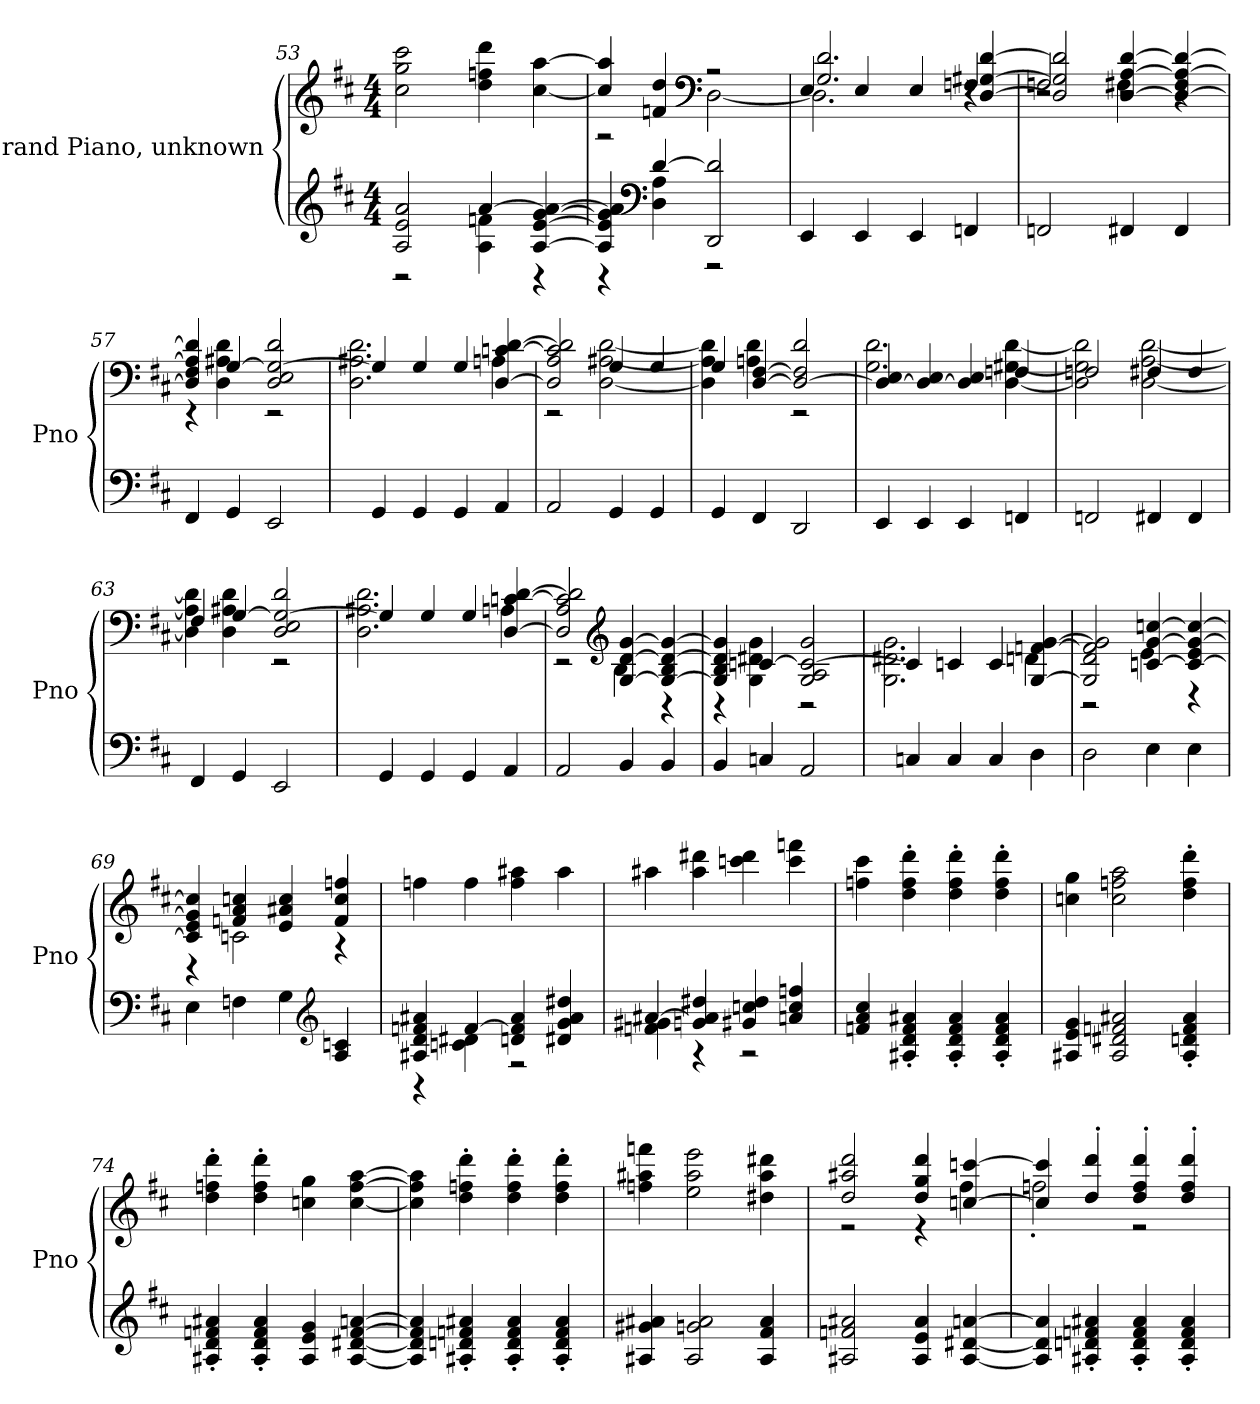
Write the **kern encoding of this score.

**kern	**kern
*part1	*part1
*staff2	*staff1
*I"Grand Piano, unknown	*
*I'Pno	*
!!LO:PB:g=z
*clefG2	*clefG2
*k[f#c#]	*k[f#c#]
*M4/4	*M4/4
=53	=53
*^	*
2A/ 2e/ 2a/	2r	2cc#\ 2gg\ 2ccc#\
[4a/	4A\ 4fn\	4dd\ 4ffn\ 4ddd\
[4A/ [4e/ [4g/ 4a/_	4r	[4cc#\ [4aa\
=54	=54	=54
*	*	*^
4A/] 4e/] 4g/] 4a/]	4r	4cc#/] 4aa/]	2r
*clefF4	*	*	*
[4d/	4D\ 4A\	4fn/ 4dd/	.
*	*	*clefF4	*
2DD/ 2d/]	2r	2r	[2D\
*v	*v	*	*
=55	=55	=55
*	*	*^
4EE/	4E/	2.D\]	2.G/ 2.d/
4EE/	4E/	.	.
4EE/	4E/	.	.
4FFn/	4Fn/	4r	[4D/ [4G#X/ [4d/
=56	=56	=56	=56
2FFn/	2Fn/	2r	2D/] 2G#/] 2d/]
4FF#X/	[4D/ [4A/ [4d/	4F#X\	2r
4FF#/	4D/_ 4F#/ 4A/_ 4d/_	4r	.
*	*	*v	*v
=57	=57	=57
4FF#/	4D/] 4F#/ 4A/] 4d/]	4r
4GG/	[4G/	4D\ 4A#X\ 4d\
2EE/	2D/ 2E/ 2G/_ 2d/	2r
!!LO:LB:g=z	!!
=58	=58	=58
4GG/	4G/]	2.D\ 2.A#X\ 2.d\
4GG/	4G/	.
4GG/	4G/	.
4AA/	[4D/ [4cn/ [4d/	4An\
=59	=59	=59
2AA/	2D/] 2A/ 2c/] 2d/]	2r
4GG/	4G/	[2D\ [2A#X\ [2d\
4GG/	4G/	.
=60	=60	=60
4GG/	4G/	4D\] 4A#\] 4d\]
4FF#/	[4D/ [4F#/	4An\ 4d\
2DD/	2D/_ 2F#/] 2d/	2r
=61	=61	=61
4EE/	4D/_ 4E/	2.G\ 2.d\
4EE/	4D/_ 4E/	.
4EE/	4D/] 4E/	.
4FFn/	4Fn/	[4D\ [4G#X\ [4d\
=62	=62	=62
2FFn/	2Fn/	2D\] 2G#\] 2d\]
4FF#X/	4F#X/	[2D\ [2A\ [2d\
4FF#/	4F#/	.
!!LO:LB:g=z	!!
=63	=63	=63
4FF#/	4F#/	4D\] 4A\] 4d\]
4GG/	[4G/	4D\ 4A#X\ 4d\
2EE/	2D/ 2E/ 2G/_ 2d/	2r
=64	=64	=64
4GG/	4G/]	2.D\ 2.A#X\ 2.d\
4GG/	4G/	.
4GG/	4G/	.
4AA/	[4D/ [4cn/ [4d/	4An\
=65	=65	=65
2AA/	2D/] 2A/ 2c/] 2d/]	2r
*	*clefG2	*
4BB/	[4G/ [4d/ [4g/	4B\
4BB/	4G/_ 4B/ 4d/_ 4g/_	4r
=66	=66	=66
4BB/	4G/] 4B/ 4d/] 4g/]	4r
4Cn/	[4cn/	4G\ 4d#X\ 4g\
2AA/	2G/ 2A/ 2c/_ 2g/	2r
=67	=67	=67
4Cn/	4c/]	2.G\ 2.d#X\ 2.g\
4C/	4cn/	.
4C/	4c/	.
4D\	[4G/ [4fn/ [4g/	4dn\
!!LO:LB:g=z	!!
=68	=68	=68
2D\	2G/] 2d/ 2f/] 2g/]	2r
4E\	[4cn/ [4g/ [4ccn/	4e\
4E\	4c/_ 4e/ 4g/_ 4cc/_	4r
=69	=69	=69
4E\	4c/] 4e/ 4g/] 4cc/]	4r
4Fn\	4fn/ 4a/ 4ccn/	2cn\
4G\	4e/ 4a#X/ 4cc/	.
*clefG2	*	*
4A/ 4cn/	4f/ 4cc/ 4ffn/	4r
*	*v	*v
=70	=70
*^	*
4A#X/ 4d/ 4fn/ 4a#X/	4r	4ffn\
[4f/	4cn\ 4d#X\	4ff\
4dn/ 4f/] 4a#/	2r	4ff\ 4aa#X\
4d#X/ 4g/ 4a#/ 4dd#X/	.	4aa#\
=71	=71	=71
[4a#X/	4fn\ 4g#X\	4aa#X\
4gn/ 4a#/] 4dd#X/	4r	4aa#\ 4ddd#X\
4g#X/ 4ccn/ 4dd#/	2r	4cccn\ 4ddd#\
4an/ 4cc/ 4ffn/	.	4ccc\ 4fffn\
*v	*v	*
=72	=72
4fn/ 4a/ 4cc#/	4ffn\ 4ccc#\
4A#X/' 4d/' 4f/' 4a#X/'	4dd\' 4ff\' 4ddd\'
4A#/' 4d/' 4f/' 4a#/'	4dd\' 4ff\' 4ddd\'
4A#/' 4d/' 4f/' 4a#/'	4dd\' 4ff\' 4ddd\'
!!LO:LB:g=z
=73	=73
4A#X/ 4e/ 4g/	4ccn\ 4gg\
2A#/ 2d#X/ 2fn/ 2a#X/	2cc\ 2ffn\ 2aa\
4A#/' 4dn/' 4f/' 4a#/'	4dd\' 4ff\' 4ddd\'
=74	=74
4A#X/' 4d/' 4fn/' 4a#X/'	4dd\' 4ffn\' 4ddd\'
4A#/' 4d/' 4f/' 4a#/'	4dd\' 4ff\' 4ddd\'
4A#/ 4e/ 4g/	4ccn\ 4gg\
[4A#/ [4d#X/ [4f/ [4an/	[4cc\ [4ff\ [4aa\
=75	=75
4A#/] 4d#/] 4f/] 4a/]	4cc\] 4ff\] 4aa\]
4A#X/' 4dn/' 4fn/' 4a#X/'	4dd\' 4ffn\' 4ddd\'
4A#/' 4d/' 4f/' 4a#/'	4dd\' 4ff\' 4ddd\'
4A#/' 4d/' 4f/' 4a#/'	4dd\' 4ff\' 4ddd\'
=76	=76
4A#X/ 4g#X/ 4a#X/	4ffn\ 4aa#X\ 4fffn\
2A#/ 2gn/ 2a#/	2ee\ 2aa#\ 2eee\
4A#/ 4f#/ 4a#/	4dd#X\ 4aa#\ 4ddd#X\
=77	=77
*	*^
2A#X/ 2fn/ 2a#X/	2dd/ 2aa#X/ 2ddd/	2r
4A#/ 4e/ 4a#/	4dd/ 4gg/ 4ddd/	4r
[4A#/ [4d#X/ [4an/	[4ccn/ [4cccn/	4ff#\
=78	=78	=78
4A#/] 4d#/] 4a/]	4cc/] 4ccc/]	2ffn'\
4A#X/' 4dn/' 4fn/' 4a#X/'	4dd/' 4ddd/'	.
4A#/' 4d/' 4f/' 4a#/'	4dd/' 4ff/' 4ddd/'	2r
4A#/' 4d/' 4f/' 4a#/'	4dd/' 4ff/' 4ddd/'	.
*	*v	*v
=	=
*-	*-
